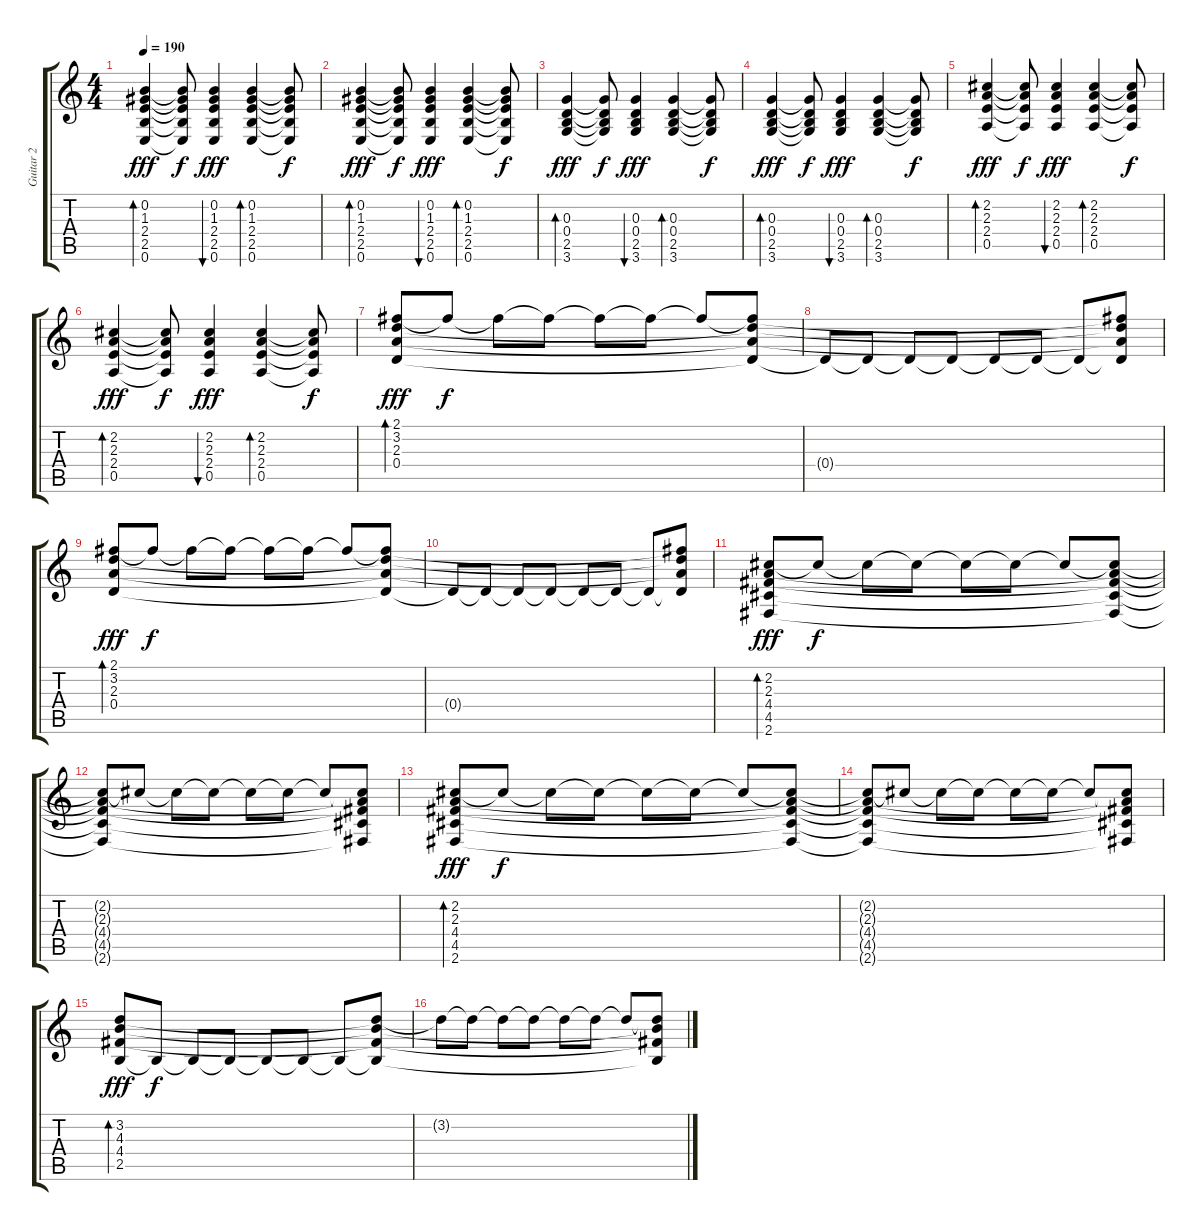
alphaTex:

\track ("Guitar 2" "Guitar 2") {instrument acousticguitarsteel}
\staff {score tabs}
\tuning (E4 B3 G3 D3 A2 E2) {hide}
\ts (4 4)
\tempo 190
\clef g2
\ks c
(0.2 1.3 2.4 2.5 0.6).4{bd 60 dy fff} (0.2{t} 1.3{t} 2.4{t} 2.5{t} 0.6{t}).8{dy f} (0.2 1.3 2.4 2.5 0.6).4{bu 60 dy fff} (0.2 1.3 2.4 2.5 0.6).4{bd 60} (0.2{t} 1.3{t} 2.4{t} 2.5{t} 0.6{t}).8{dy f} |
(0.2 1.3 2.4 2.5 0.6).4{bd 60 dy fff} (0.2{t} 1.3{t} 2.4{t} 2.5{t} 0.6{t}).8{dy f} (0.2 1.3 2.4 2.5 0.6).4{bu 60 dy fff} (0.2 1.3 2.4 2.5 0.6).4{bd 60} (0.2{t} 1.3{t} 2.4{t} 2.5{t} 0.6{t}).8{dy f} |
(0.3 0.4 2.5 3.6).4{bd 60 dy fff} (0.3{t} 0.4{t} 2.5{t} 3.6{t}).8{dy f} (0.3 0.4 2.5 3.6).4{bu 60 dy fff} (0.3 0.4 2.5 3.6).4{bd 60} (0.3{t} 0.4{t} 2.5{t} 3.6{t}).8{dy f} |
(0.3 0.4 2.5 3.6).4{bd 60 dy fff} (0.3{t} 0.4{t} 2.5{t} 3.6{t}).8{dy f} (0.3 0.4 2.5 3.6).4{bu 60 dy fff} (0.3 0.4 2.5 3.6).4{bd 60} (0.3{t} 0.4{t} 2.5{t} 3.6{t}).8{dy f} |
(2.2 2.3 2.4 0.5).4{bd 60 dy fff} (2.2{t} 2.3{t} 2.4{t} 0.5{t}).8{dy f} (2.2 2.3 2.4 0.5).4{bu 60 dy fff} (2.2 2.3 2.4 0.5).4{bd 60} (2.2{t} 2.3{t} 2.4{t} 0.5{t}).8{dy f} |
(2.2 2.3 2.4 0.5).4{bd 60 dy fff} (2.2{t} 2.3{t} 2.4{t} 0.5{t}).8{dy f} (2.2 2.3 2.4 0.5).4{bu 60 dy fff} (2.2 2.3 2.4 0.5).4{bd 60} (2.2{t} 2.3{t} 2.4{t} 0.5{t}).8{dy f} |
(2.1 3.2 2.3 0.4).8{bd 60 dy fff} 2.1{t}.8{dy f} 2.1{t}.8 2.1{t}.8 2.1{t}.8 2.1{t}.8 2.1{t}.8 (2.1{t} 3.2{t} 2.3{t} 0.4{t}).8 |
0.4{t}.8 0.4{t}.8 0.4{t}.8 0.4{t}.8 0.4{t}.8 0.4{t}.8 0.4{t}.8 (2.1{t} 3.2{t} 2.3{t} 0.4{t}).8 |
(2.1 3.2 2.3 0.4).8{bd 60 dy fff} 2.1{t}.8{dy f} 2.1{t}.8 2.1{t}.8 2.1{t}.8 2.1{t}.8 2.1{t}.8 (2.1{t} 3.2{t} 2.3{t} 0.4{t}).8 |
0.4{t}.8 0.4{t}.8 0.4{t}.8 0.4{t}.8 0.4{t}.8 0.4{t}.8 0.4{t}.8 (2.1{t} 3.2{t} 2.3{t} 0.4{t}).8 |
(2.2 2.3 4.4 4.5 2.6).8{bd 60 dy fff} 2.2{t}.8{dy f} 2.2{t}.8 2.2{t}.8 2.2{t}.8 2.2{t}.8 2.2{t}.8 (2.2{t} 2.3{t} 4.4{t} 4.5{t} 2.6{t}).8 |
(2.2{t} 2.3{t} 4.4{t} 4.5{t} 2.6{t}).8 2.2{t}.8 2.2{t}.8 2.2{t}.8 2.2{t}.8 2.2{t}.8 2.2{t}.8 (2.2{t} 2.3{t} 4.4{t} 4.5{t} 2.6{t}).8 |
(2.2 2.3 4.4 4.5 2.6).8{bd 60 dy fff} 2.2{t}.8{dy f} 2.2{t}.8 2.2{t}.8 2.2{t}.8 2.2{t}.8 2.2{t}.8 (2.2{t} 2.3{t} 4.4{t} 4.5{t} 2.6{t}).8 |
(2.2{t} 2.3{t} 4.4{t} 4.5{t} 2.6{t}).8 2.2{t}.8 2.2{t}.8 2.2{t}.8 2.2{t}.8 2.2{t}.8 2.2{t}.8 (2.2{t} 2.3{t} 4.4{t} 4.5{t} 2.6{t}).8 |
(3.2 4.3 4.4 2.5).8{bd 60 dy fff} 2.5{t}.8{dy f} 2.5{t}.8 2.5{t}.8 2.5{t}.8 2.5{t}.8 2.5{t}.8 (3.2{t} 4.3{t} 4.4{t} 2.5{t}).8 |
3.2{t}.8 3.2{t}.8 3.2{t}.8 3.2{t}.8 3.2{t}.8 3.2{t}.8 3.2{t}.8 (3.2{t} 4.3{t} 4.4{t} 2.5{t}).8
